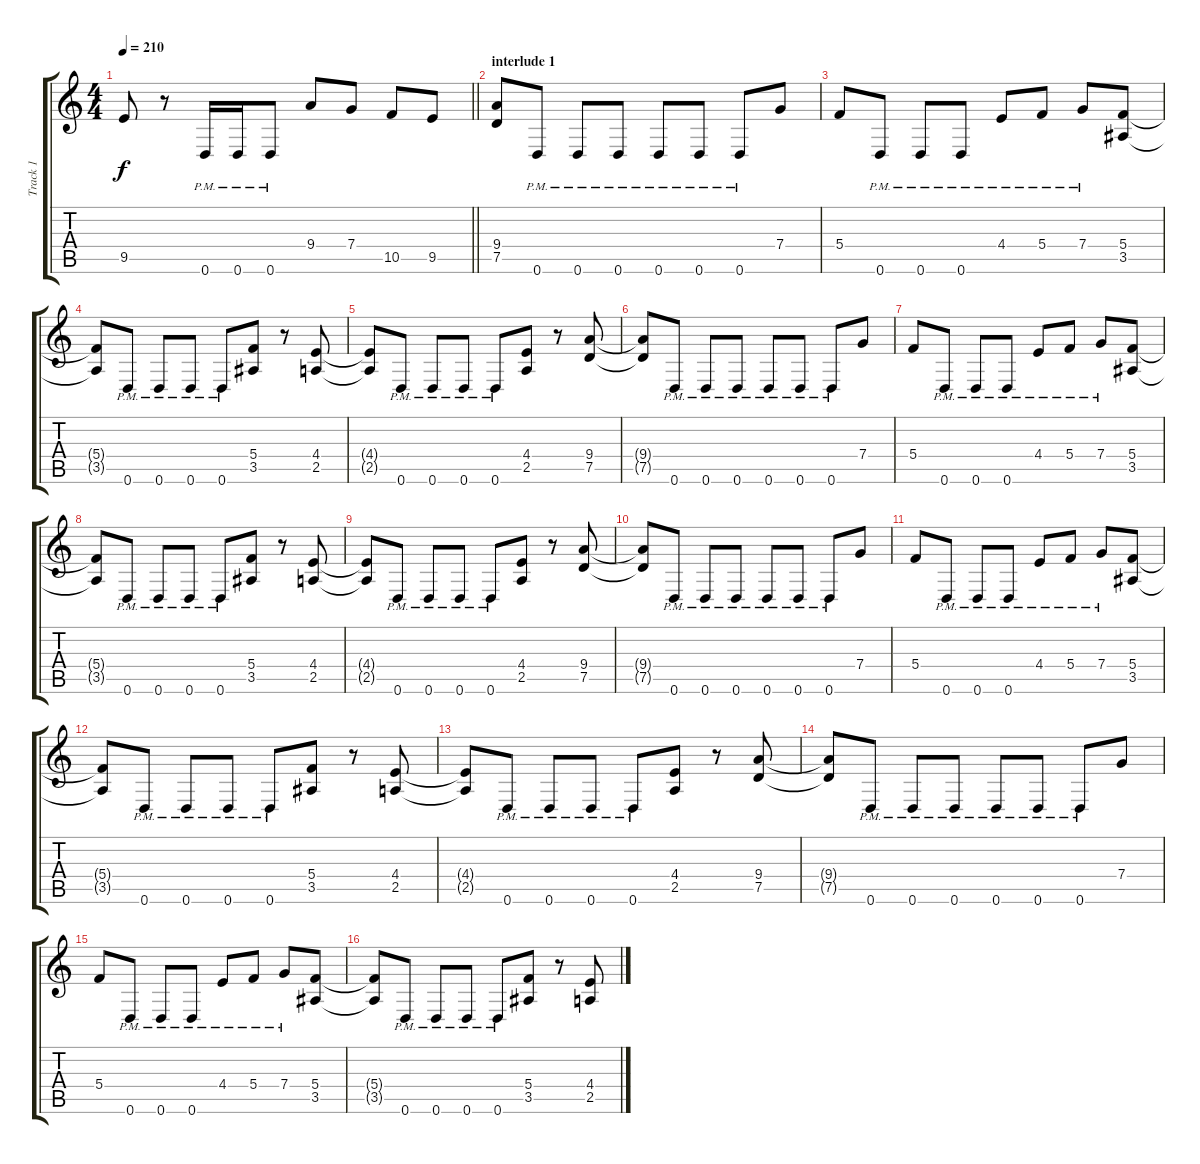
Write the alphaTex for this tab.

\track ("Track 1" "Track 1") {instrument distortionguitar}
\staff {score tabs}
\tuning (D4 A3 F3 C3 G2 D2) {hide}
\ts (4 4)
\tempo 210
\clef g2
\barLineRight lightlight
\ks c
9.5.8{dy f} r.8 0.6{pm}.16 0.6{pm}.16 0.6{pm}.8 9.4.8 7.4.8 10.5.8 9.5.8 |
\section ("" "interlude 1")
(9.4 7.5).8 0.6{pm}.8 0.6{pm}.8 0.6{pm}.8 0.6{pm}.8 0.6{pm}.8 0.6{pm}.8 7.4.8 |
5.4.8 0.6{pm}.8 0.6{pm}.8 0.6{pm}.8 4.4{pm}.8 5.4{pm}.8 7.4{pm}.8 (5.4 3.5).8 |
(5.4{t} 3.5{t}).8 0.6{pm}.8 0.6{pm}.8 0.6{pm}.8 0.6{pm}.8 (5.4 3.5).8 r.8 (4.4 2.5).8 |
(4.4{t} 2.5{t}).8 0.6{pm}.8 0.6{pm}.8 0.6{pm}.8 0.6{pm}.8 (4.4 2.5).8 r.8 (9.4 7.5).8 |
(9.4{t} 7.5{t}).8 0.6{pm}.8 0.6{pm}.8 0.6{pm}.8 0.6{pm}.8 0.6{pm}.8 0.6{pm}.8 7.4.8 |
5.4.8 0.6{pm}.8 0.6{pm}.8 0.6{pm}.8 4.4{pm}.8 5.4{pm}.8 7.4{pm}.8 (5.4 3.5).8 |
(5.4{t} 3.5{t}).8 0.6{pm}.8 0.6{pm}.8 0.6{pm}.8 0.6{pm}.8 (5.4 3.5).8 r.8 (4.4 2.5).8 |
(4.4{t} 2.5{t}).8 0.6{pm}.8 0.6{pm}.8 0.6{pm}.8 0.6{pm}.8 (4.4 2.5).8 r.8 (9.4 7.5).8 |
(9.4{t} 7.5{t}).8 0.6{pm}.8 0.6{pm}.8 0.6{pm}.8 0.6{pm}.8 0.6{pm}.8 0.6{pm}.8 7.4.8 |
5.4.8 0.6{pm}.8 0.6{pm}.8 0.6{pm}.8 4.4{pm}.8 5.4{pm}.8 7.4{pm}.8 (5.4 3.5).8 |
(5.4{t} 3.5{t}).8 0.6{pm}.8 0.6{pm}.8 0.6{pm}.8 0.6{pm}.8 (5.4 3.5).8 r.8 (4.4 2.5).8 |
(4.4{t} 2.5{t}).8 0.6{pm}.8 0.6{pm}.8 0.6{pm}.8 0.6{pm}.8 (4.4 2.5).8 r.8 (9.4 7.5).8 |
(9.4{t} 7.5{t}).8 0.6{pm}.8 0.6{pm}.8 0.6{pm}.8 0.6{pm}.8 0.6{pm}.8 0.6{pm}.8 7.4.8 |
5.4.8 0.6{pm}.8 0.6{pm}.8 0.6{pm}.8 4.4{pm}.8 5.4{pm}.8 7.4{pm}.8 (5.4 3.5).8 |
(5.4{t} 3.5{t}).8 0.6{pm}.8 0.6{pm}.8 0.6{pm}.8 0.6{pm}.8 (5.4 3.5).8 r.8 (4.4 2.5).8
